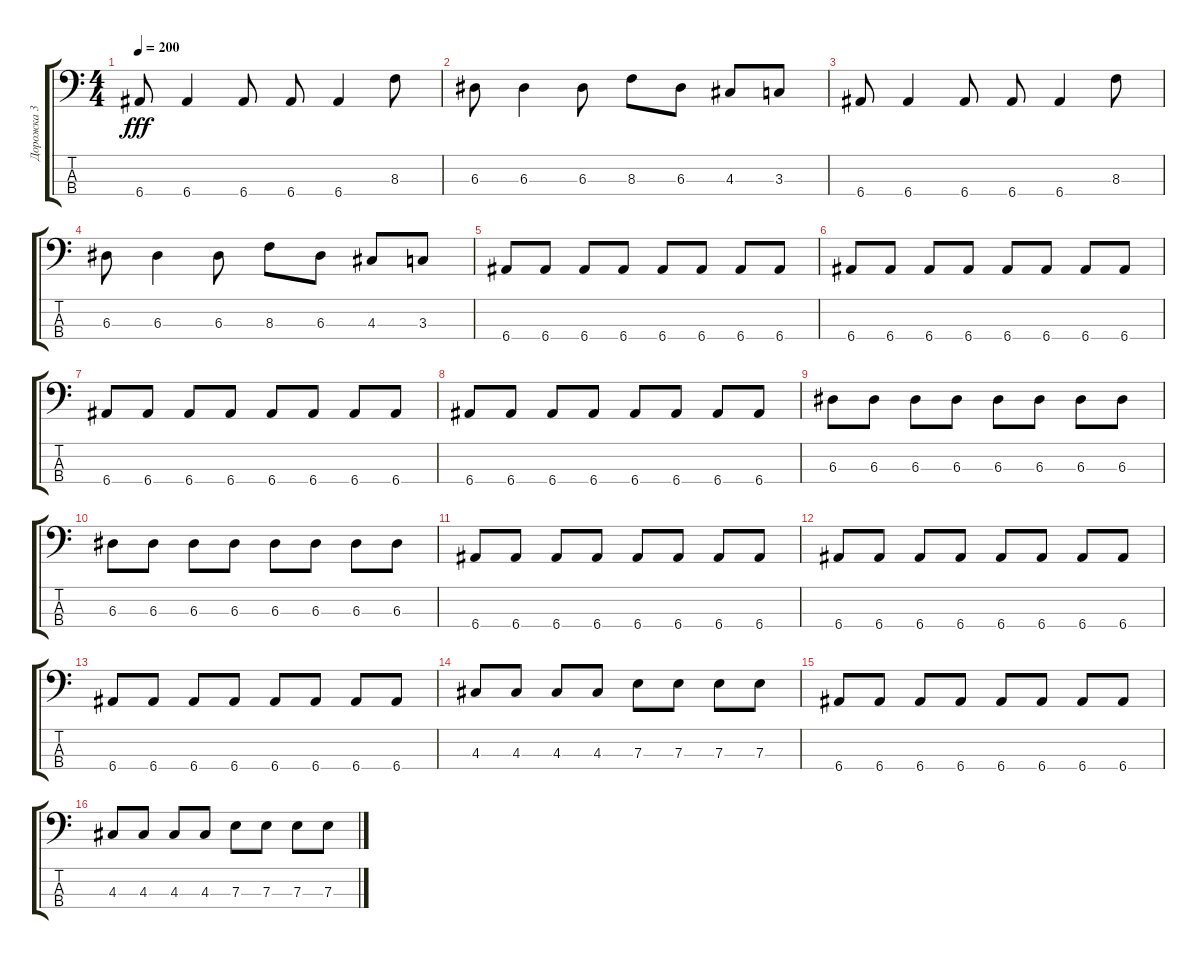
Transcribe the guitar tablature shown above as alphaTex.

\track ("Дорожка 3" "Дорожка 3") {instrument electricbassfinger}
\staff {score tabs}
\tuning (G2 D2 A1 E1) {hide}
\ts (4 4)
\tempo 200
\clef f4
\ks c
6.4.8{dy fff} 6.4.4 6.4.8 6.4.8 6.4.4 8.3.8 |
6.3.8 6.3.4 6.3.8 8.3.8 6.3.8 4.3.8 3.3.8 |
6.4.8 6.4.4 6.4.8 6.4.8 6.4.4 8.3.8 |
6.3.8 6.3.4 6.3.8 8.3.8 6.3.8 4.3.8 3.3.8 |
6.4.8 6.4.8 6.4.8 6.4.8 6.4.8 6.4.8 6.4.8 6.4.8 |
6.4.8 6.4.8 6.4.8 6.4.8 6.4.8 6.4.8 6.4.8 6.4.8 |
6.4.8 6.4.8 6.4.8 6.4.8 6.4.8 6.4.8 6.4.8 6.4.8 |
6.4.8 6.4.8 6.4.8 6.4.8 6.4.8 6.4.8 6.4.8 6.4.8 |
6.3.8 6.3.8 6.3.8 6.3.8 6.3.8 6.3.8 6.3.8 6.3.8 |
6.3.8 6.3.8 6.3.8 6.3.8 6.3.8 6.3.8 6.3.8 6.3.8 |
6.4.8 6.4.8 6.4.8 6.4.8 6.4.8 6.4.8 6.4.8 6.4.8 |
6.4.8 6.4.8 6.4.8 6.4.8 6.4.8 6.4.8 6.4.8 6.4.8 |
6.4.8 6.4.8 6.4.8 6.4.8 6.4.8 6.4.8 6.4.8 6.4.8 |
4.3.8 4.3.8 4.3.8 4.3.8 7.3.8 7.3.8 7.3.8 7.3.8 |
6.4.8 6.4.8 6.4.8 6.4.8 6.4.8 6.4.8 6.4.8 6.4.8 |
4.3.8 4.3.8 4.3.8 4.3.8 7.3.8 7.3.8 7.3.8 7.3.8
